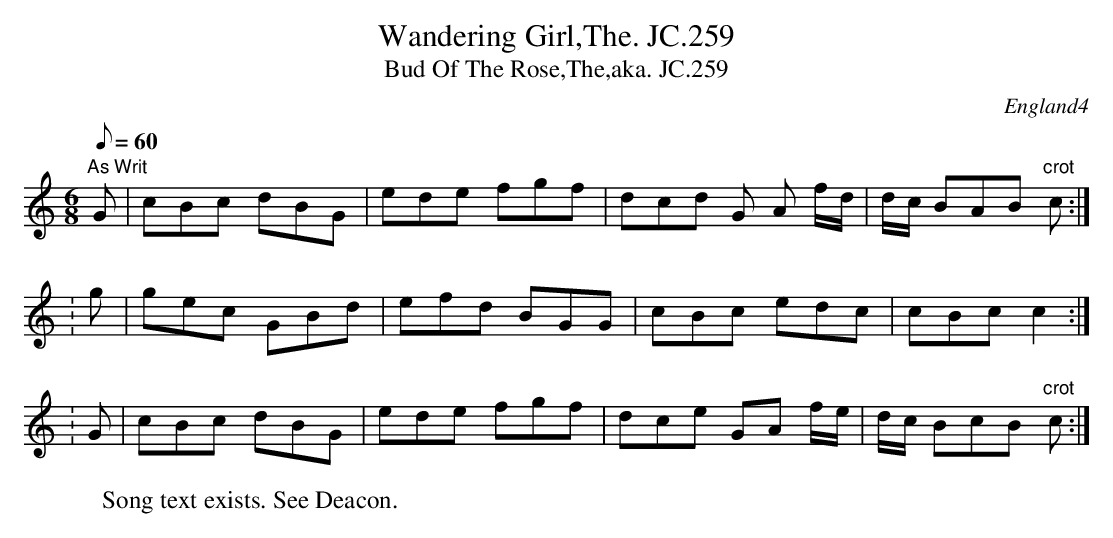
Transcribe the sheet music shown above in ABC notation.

X:1
T:Wandering Girl,The. JC.259
T:Bud Of The Rose,The,aka. JC.259
M:6/8
L:1/8
Q:60
O:England4
K:C
"As Writ"G|cBc dBG|ede fgf|dcd G A f/d/|d/c/ BAB "crot"c:|!:g|
gec GBd|efd BGG|cBc edc|cBcc2:|!:G|cBc dBG|
ede fgf|dce GA f/e/|d/c/ BcB "crot"c:|]
W:Song text exists. See Deacon.
